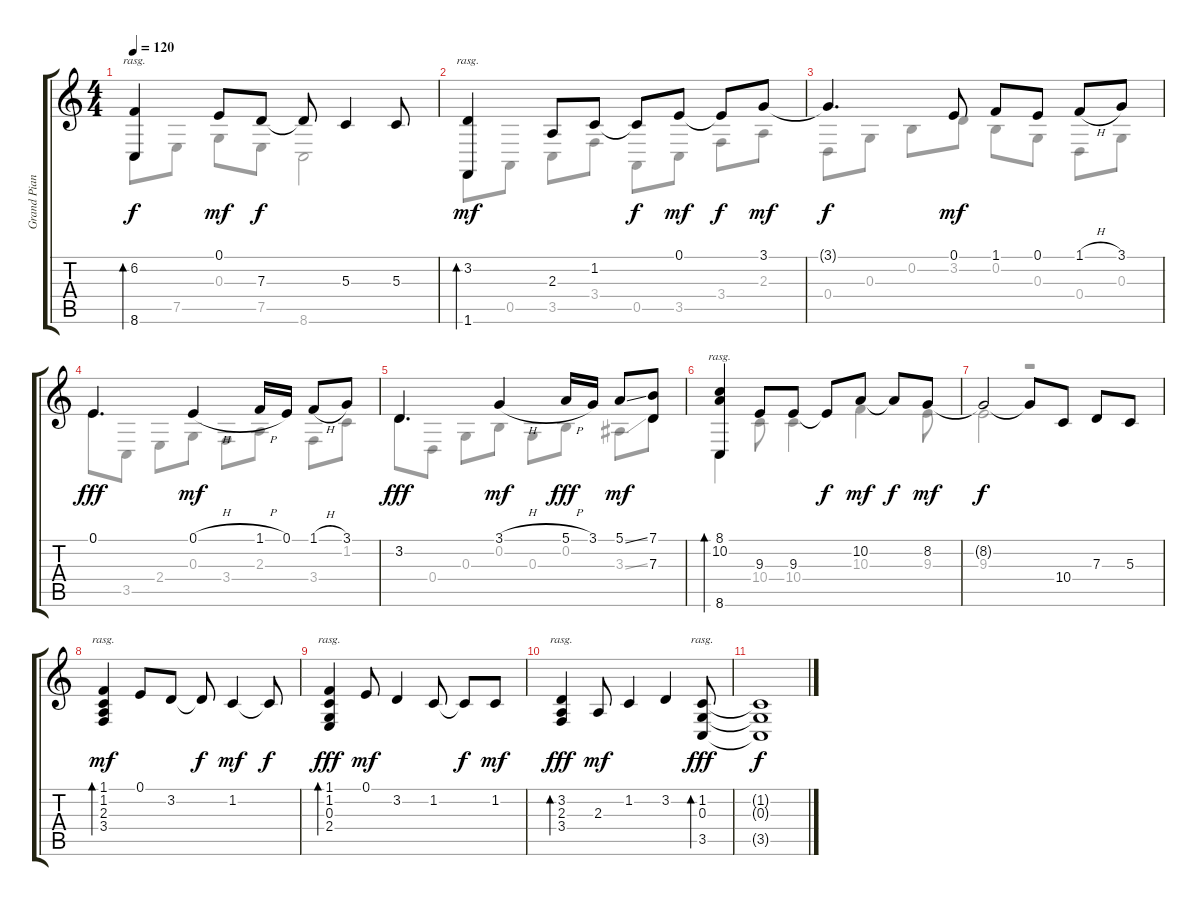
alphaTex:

\track ("Grand Piano" "Grand Pian") {instrument acousticgrandpiano}
\staff {score tabs}
\tuning (E4 B3 G3 D3 A2 E2) {hide}
\voice
\ts (4 4)
\tempo 120
\clef g2
\ks c
(6.2 8.6).4{bd 120 rasg ii dy f} 0.1.8{dy mf} 7.3.8{dy f} 7.3{t}.8 5.3.4 5.3.8 |
(3.2 1.6).4{bd 120 rasg ii dy mf} 2.3.8 1.2.8 1.2{t}.8{dy f} 0.1.8{dy mf} 0.1{t}.8{dy f} 3.1.8{dy mf} |
3.1{t}.4{d dy f} 0.1.8{dy mf} 1.1.8 0.1.8 1.1{h}.8 3.1.8 |
0.1.4{d dy fff} 0.1{h}.4{dy mf} 1.1{h}.16 0.1.16 1.1{h}.8 3.1.8 |
3.2.4{d dy fff} 3.1{h}.4{dy mf} 5.1{h}.16{dy fff} 3.1.16 5.1{ss}.8{dy mf} (7.1 7.3).8 |
(8.1 10.2 8.6).4{bd 480 rasg ii} 9.3.8 9.3.8 9.3{t}.8{dy f} 10.2.8{dy mf} 10.2{t}.8{dy f} 8.2.8{dy mf} |
8.2{t}.2{dy f} 8.2{t}.8 10.4.8{volume 12} 7.3.8 5.3.8 |
(1.1 1.2 2.3 3.4).4{bd 480 rasg ii dy mf} 0.1.8 3.2.8 3.2{t}.8{dy f} 1.2.4{dy mf} 1.2{t}.8{dy f} |
(1.1 1.2 0.3 2.4).4{bd 480 rasg ii dy fff} 0.1.8{dy mf} 3.2.4 1.2.8 1.2{t}.8{dy f} 1.2.8{dy mf} |
(3.2 2.3 3.4).4{bd 480 rasg ii dy fff} 2.3.8{dy mf} 1.2.4 3.2.4 (1.2 0.3 3.5).8{bd 480 rasg ii dy fff} |
(1.2{t} 0.3{t} 3.5{t}).1{dy f}
\voice
\clef g2
\ottava regular
\simile none
\ks c
8.6.8{dy f} 7.5.8 0.3.8 7.5.8 8.6.2 |
1.6.8 0.5.8 3.5.8 3.4.8 0.5.8 3.5.8 3.4.8 2.3.8 |
0.4.8 0.3.8 0.2.8 3.2.8 0.2.8 0.3.8 0.4.8 0.3.8 |
0.1.8 3.5.8 2.4.8 0.3.8 3.4.8 2.3.8 3.4.8 1.2.8 |
3.2.8 0.4.8 0.3.8 0.2.8 0.3.8 0.2.8 3.3{ss}.8 7.3.8 |
8.6.4 10.4.8 10.4.4 10.3.4 9.3.8 |
9.3.2 r.2 |
|
|
|
